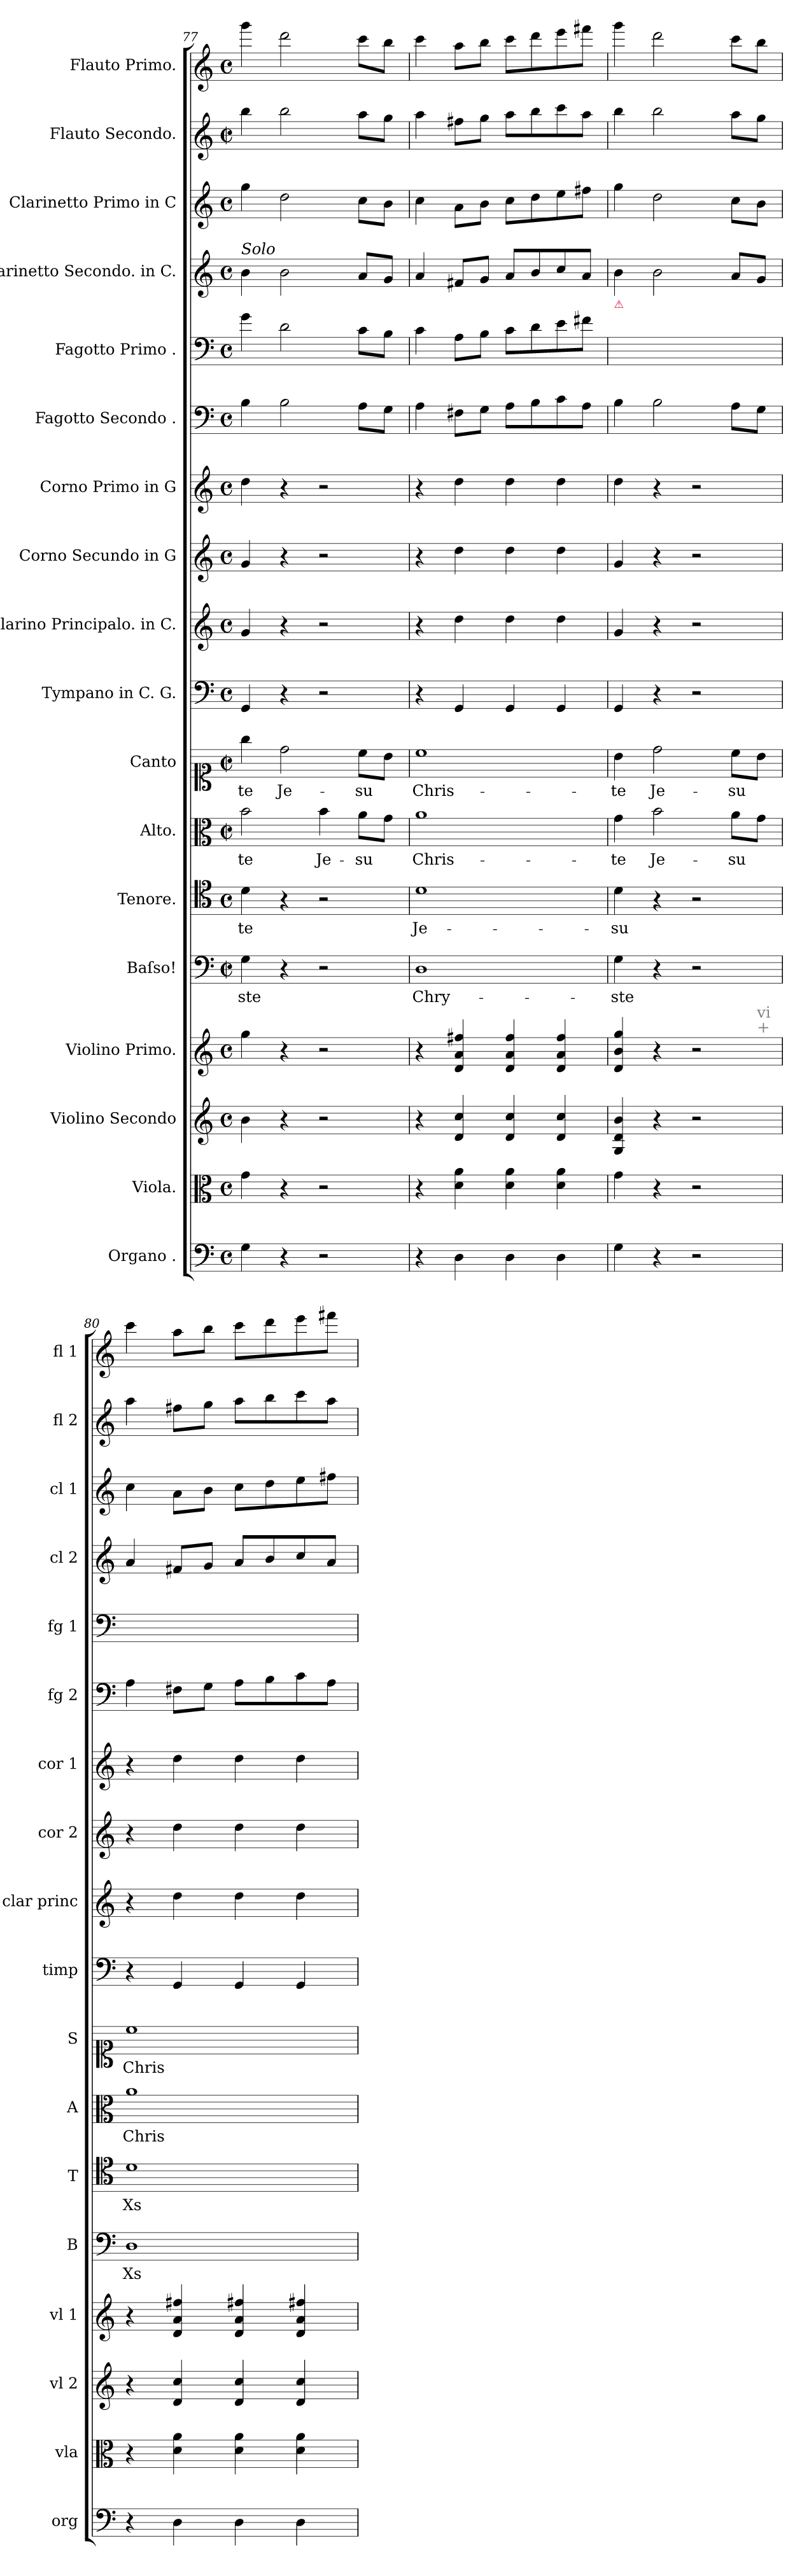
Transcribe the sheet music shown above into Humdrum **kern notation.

**kern	**kern	**kern	**kern	**kern	**text	**kern	**text	**kern	**text	**kern	**text	**kern	**kern	**kern	**kern	**kern	**kern	**kern	**kern	**kern	**kern
*part18	*part17	*part16	*part15	*part14	*part14	*part13	*part13	*part12	*part12	*part11	*part11	*part10	*part9	*part8	*part7	*part6	*part5	*part4	*part3	*part2	*part1
*staff18	*staff17	*staff16	*staff15	*staff14	*staff14	*staff13	*staff13	*staff12	*staff12	*staff11	*staff11	*staff10	*staff9	*staff8	*staff7	*staff6	*staff5	*staff4	*staff3	*staff2	*staff1
*I"Organo .	*I"Viola.	*I"Violino Secondo	*I"Violino Primo.	*I"Baſso!	*	*I"Tenore.	*	*I"Alto.	*	*I"Canto	*	*I"Tympano in C. G.	*I"Clarino Principalo. in C.	*I"Corno Secundo in G	*I"Corno Primo in G	*I"Fagotto Secondo .	*I"Fagotto Primo .	*I"Clarinetto Secondo. in C.	*I"Clarinetto Primo in C	*I"Flauto Secondo.	*I"Flauto Primo.
*I'org	*I'vla	*I'vl 2	*I'vl 1	*I'B	*	*I'T	*	*I'A	*	*I'S	*	*I'timp	*I'clar princ	*I'cor 2	*I'cor 1	*I'fg 2	*I'fg 1	*I'cl 2	*I'cl 1	*I'fl 2	*I'fl 1
*clefF4	*clefC3	*clefG2	*clefG2	*clefF4	*	*clefC4	*	*clefC3	*	*clefC1	*	*clefF4	*clefG2	*clefG2	*clefG2	*clefF4	*clefF4	*clefG2	*clefG2	*clefG2	*clefG2
*k[]	*k[]	*k[]	*k[]	*k[]	*	*k[]	*	*k[]	*	*k[]	*	*k[]	*k[]	*k[]	*k[]	*k[]	*k[]	*k[]	*k[]	*k[]	*k[]
*C:	*C:	*C:	*C:	*C:	*	*C:	*	*C:	*	*C:	*	*C:	*C:	*C:	*C:	*C:	*C:	*C:	*C:	*C:	*C:
*M4/4	*M4/4	*M4/4	*M4/4	*M4/4	*	*M4/4	*	*M4/4	*	*M4/4	*	*M4/4	*M4/4	*M4/4	*M4/4	*M4/4	*M4/4	*M4/4	*M4/4	*M4/4	*M4/4
*met(c)	*met(c)	*met(c)	*met(c)	*met(c|)	*	*met(c)	*	*met(c|)	*	*met(c|)	*	*met(c)	*met(c)	*met(c)	*met(c)	*met(c)	*met(c)	*met(c)	*met(c)	*met(c|)	*met(c)
=77	=77	=77	=77	=77	=77	=77	=77	=77	=77	=77	=77	=77	=77	=77	=77	=77	=77	=77	=77	=77	=77
!	!	!	!	!	!	!	!	!	!	!	!	!	!	!	!	!	!	!LO:TX:a:i:t=Solo	!	!	!
4G\	4g\	4b\	4gg\	4G\	-ste	4d\	-te	2b\	-te	4gg\	-te	4GG/	4g/	4g/	4dd\	4B\	4g\	4b\	4gg\	4bb\	4ggg\
4r	4r	4r	4r	4r	.	4r	.	.	.	2dd\	Je-	4r	4r	4r	4r	2B\	2d\	2b\	2dd\	2bb\	2ddd\
2r	2r	2r	2r	2r	.	2r	.	4b\	Je-	.	.	2r	2r	2r	2r	.	.	.	.	.	.
.	.	.	.	.	.	.	.	8a\L	-su	8cc\L	-su	.	.	.	.	8A\L	8c\L	8a/L	8cc\L	8aa\L	8ccc\L
.	.	.	.	.	.	.	.	8g\J	.	8b\J	.	.	.	.	.	8G\J	8B\J	8g/J	8b\J	8gg\J	8bb\J
=78	=78	=78	=78	=78	=78	=78	=78	=78	=78	=78	=78	=78	=78	=78	=78	=78	=78	=78	=78	=78	=78
!	!	!	!	!	!LO:LY:i	!	!	!	!	!	!	!	!	!	!	!	!	!	!	!	!
4r	4r	4r	4r	1D	Chry-	1d	Je-	1a	Chris-	1cc	Chris-	4r	4r	4r	4r	4A\	4c\	4a/	4cc\	4aa\	4ccc\
4D\	4d\ 4a\	4d/ 4cc/	4d/ 4a/ 4ff#X/	.	.	.	.	.	.	.	.	4GG/	4dd\	4dd\	4dd\	8F#X\L	8A\L	8f#X/L	8a\L	8ff#X\L	8aa\L
.	.	.	.	.	.	.	.	.	.	.	.	.	.	.	.	8G\J	8B\J	8g/J	8b\J	8gg\J	8bb\J
4D\	4d\ 4a\	4d/ 4cc/	4d/ 4a/ 4ff#/	.	.	.	.	.	.	.	.	4GG/	4dd\	4dd\	4dd\	8A\L	8c\L	8a/L	8cc\L	8aa\L	8ccc\L
.	.	.	.	.	.	.	.	.	.	.	.	.	.	.	.	8B\	8d\	8b/	8dd\	8bb\	8ddd\
4D\	4d\ 4a\	4d/ 4cc/	4d/ 4a/ 4ff#/	.	.	.	.	.	.	.	.	4GG/	4dd\	4dd\	4dd\	8c\	8e\	8cc/	8ee\	8ccc\	8eee\
.	.	.	.	.	.	.	.	.	.	.	.	.	.	.	.	8A\J	8f#X\J	8a/J	8ff#X\J	8aa\J	8fff#X\J
=79	=79	=79	=79	=79	=79	=79	=79	=79	=79	=79	=79	=79	=79	=79	=79	=79	=79	=79	=79	=79	=79
!	!	!	!	!	!	!	!	!	!	!	!	!	!	!	!	!	!LO:TX:a:color=crimson:t=⚠	!	!	!	!
!	!	!	!	!	!LO:LY:i	!	!	!	!	!	!	!	!	!	!	!	!	!	!	!	!
*	*	*	*^	*	*	*	*	*	*	*	*	*	*	*	*	*	*	*	*	*	*
4G\	4g\	4G/ 4d/ 4b/	4d/ 4b/ 4gg/	2..ryy	4G\	-ste	4d\	-su	4g\	-te	4b\	-te	4GG/	4g/	4g/	4dd\	4B\	4g\yy	4b\	4gg\	4bb\	4ggg\
4r	4r	4r	4r	.	4r	.	4r	.	2b\	Je-	2dd\	Je-	4r	4r	4r	4r	2B\	2d\yy	2b\	2dd\	2bb\	2ddd\
2r	2r	2r	2r	.	2r	.	2r	.	.	.	.	.	2r	2r	2r	2r	.	.	.	.	.	.
.	.	.	.	.	.	.	.	.	8a\L	-su	8cc\L	-su	.	.	.	.	8A\L	8c\Lyy	8a/L	8cc\L	8aa\L	8ccc\L
!	!	!	!	!LO:TX:a:color=grey:t=vi\n+	!	!	!	!	!	!	!	!	!	!	!	!	!	!	!	!	!	!
.	.	.	.	8ryy	.	.	.	.	8g\J	.	8b\J	.	.	.	.	.	8G\J	8B\Jyy	8g/J	8b\J	8gg\J	8bb\J
=80	=80	=80	=80	=80	=80	=80	=80	=80	=80	=80	=80	=80	=80	=80	=80	=80	=80	=80	=80	=80	=80	=80
!	!	!	!LO:TX:a:color=grey:t=de\n+	!	!	!	!	!	!	!	!	!	!	!	!	!	!	!	!	!	!	!
*	*	*	*v	*v	*	*	*	*	*	*	*	*	*	*	*	*	*	*	*	*	*	*
4r	4r	4r	4r	1D	Xs-	1d	Xs-	1a	Chris-	1cc	Chris-	4r	4r	4r	4r	4A\	4c\yy	4a/	4cc\	4aa\	4ccc\
4D\	4d\ 4a\	4d/ 4cc/	4di/ 4ai/ 4ff#Xi/	.	.	.	.	.	.	.	.	4GG/	4dd\	4dd\	4dd\	8F#X\L	8A\Lyy	8f#X/L	8a\L	8ff#X\L	8aa\L
.	.	.	.	.	.	.	.	.	.	.	.	.	.	.	.	8G\J	8B\Jyy	8g/J	8b\J	8gg\J	8bb\J
4D\	4d\ 4a\	4d/ 4cc/	4di/ 4ai/ 4ff#Xi/	.	.	.	.	.	.	.	.	4GG/	4dd\	4dd\	4dd\	8A\L	8c\Lyy	8a/L	8cc\L	8aa\L	8ccc\L
.	.	.	.	.	.	.	.	.	.	.	.	.	.	.	.	8B\	8d\yy	8b/	8dd\	8bb\	8ddd\
4D\	4d\ 4a\	4d/ 4cc/	4di/ 4ai/ 4ff#Xi/	.	.	.	.	.	.	.	.	4GG/	4dd\	4dd\	4dd\	8c\	8e\yy	8cc/	8ee\	8ccc\	8eee\
.	.	.	.	.	.	.	.	.	.	.	.	.	.	.	.	8A\J	8f#X\Jyy	8a/J	8ff#X\J	8aa\J	8fff#X\J
=	=	=	=	=	=	=	=	=	=	=	=	=	=	=	=	=	=	=	=	=	=
*-	*-	*-	*-	*-	*-	*-	*-	*-	*-	*-	*-	*-	*-	*-	*-	*-	*-	*-	*-	*-	*-
